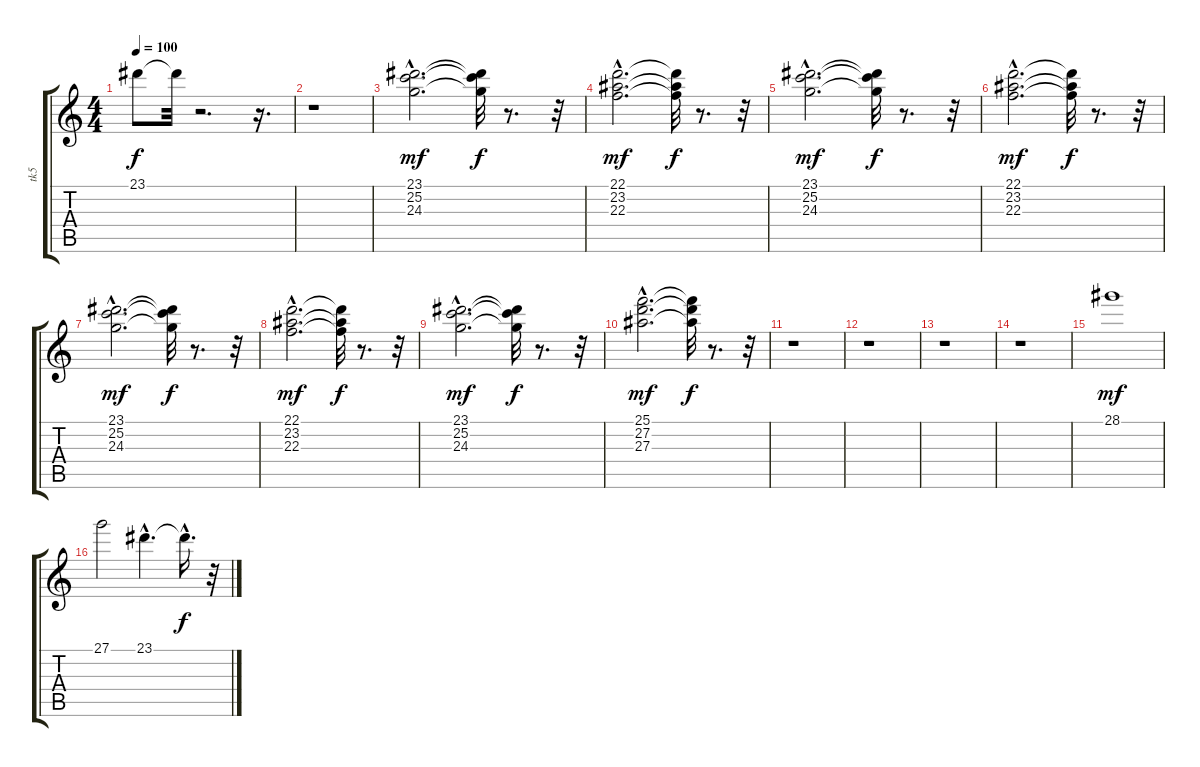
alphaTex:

\track ("tk5" "tk5") {instrument acousticgrandpiano}
\staff {score tabs}
\tuning (E4 B3 G3 D3 A2 E2) {hide}
\ts (4 4)
\tempo 100
\clef g2
\ks c
23.1{t}.8{dy f} 23.1{t}.32 r.2{d} r.16{d} |
r.1 |
(23.1{hac} 25.2{hac} 24.3{hac}).2{d dy mf} (23.1{t} 25.2{t} 24.3{t}).32{dy f} r.8{d} r.32 |
(22.1{hac} 23.2{hac} 22.3{hac}).2{d dy mf} (22.1{t} 23.2{t} 22.3{t}).32{dy f} r.8{d} r.32 |
(23.1{hac} 25.2{hac} 24.3{hac}).2{d dy mf} (23.1{t} 25.2{t} 24.3{t}).32{dy f} r.8{d} r.32 |
(22.1{hac} 23.2{hac} 22.3{hac}).2{d dy mf} (22.1{t} 23.2{t} 22.3{t}).32{dy f} r.8{d} r.32 |
(23.1{hac} 25.2{hac} 24.3{hac}).2{d dy mf} (23.1{t} 25.2{t} 24.3{t}).32{dy f} r.8{d} r.32 |
(22.1{hac} 23.2{hac} 22.3{hac}).2{d dy mf} (22.1{t} 23.2{t} 22.3{t}).32{dy f} r.8{d} r.32 |
(23.1{hac} 25.2{hac} 24.3{hac}).2{d dy mf} (23.1{t} 25.2{t} 24.3{t}).32{dy f} r.8{d} r.32 |
(25.1{hac} 27.2{hac} 27.3{hac}).2{d dy mf} (25.1{t} 27.2{t} 27.3{t}).32{dy f} r.8{d} r.32 |
r.1 |
r.1 |
r.1 |
r.1 |
28.1.1{dy mf} |
27.1.2 23.1{hac}.4{d} 23.1{hac t}.16{d dy f} r.32
